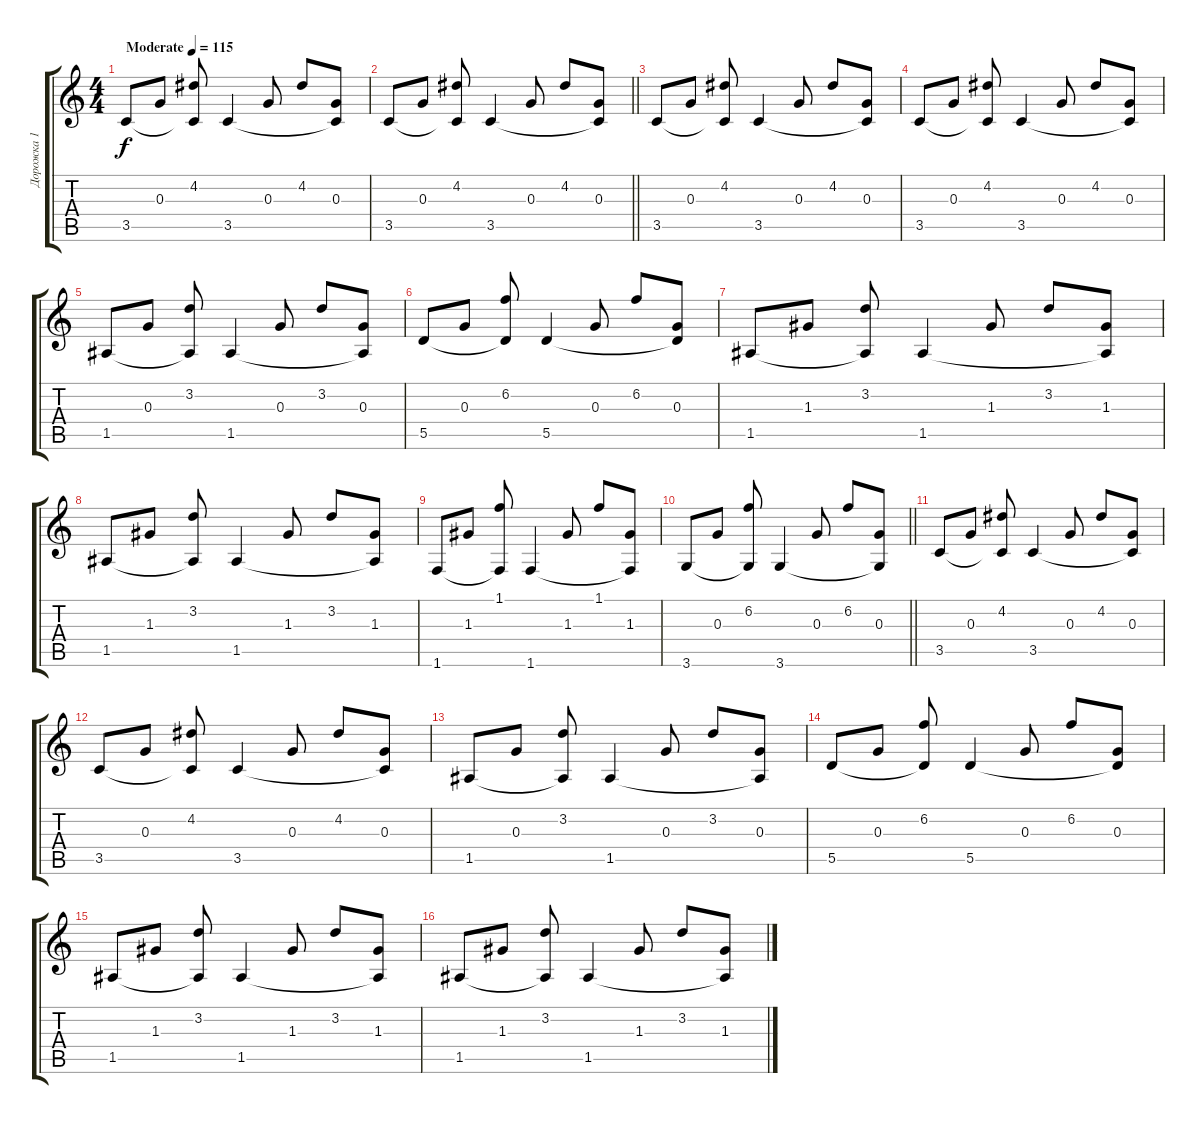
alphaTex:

\track ("Дорожка 1" "Дорожка 1") {instrument electricguitarjazz}
\staff {score tabs}
\tuning (E4 B3 G3 D3 A2 E2) {hide}
\ts (4 4)
\tempo (115 "Moderate")
\clef g2
\ks c
3.5.8{dy f instrument electricguitarjazz} 0.3.8 (4.2 3.5{t}).8 3.5.4 0.3.8 4.2.8 (0.3 3.5{t}).8 |
\barLineRight lightlight
3.5.8 0.3.8 (4.2 3.5{t}).8 3.5.4 0.3.8 4.2.8 (0.3 3.5{t}).8 |
3.5.8 0.3.8 (4.2 3.5{t}).8 3.5.4 0.3.8 4.2.8 (0.3 3.5{t}).8 |
3.5.8 0.3.8 (4.2 3.5{t}).8 3.5.4 0.3.8 4.2.8 (0.3 3.5{t}).8 |
1.5.8 0.3.8 (3.2 1.5{t}).8 1.5.4 0.3.8 3.2.8 (0.3 1.5{t}).8 |
5.5.8 0.3.8 (6.2 5.5{t}).8 5.5.4 0.3.8 6.2.8 (0.3 5.5{t}).8 |
1.5.8 1.3.8 (3.2 1.5{t}).8 1.5.4 1.3.8 3.2.8 (1.3 1.5{t}).8 |
1.5.8 1.3.8 (3.2 1.5{t}).8 1.5.4 1.3.8 3.2.8 (1.3 1.5{t}).8 |
1.6.8 1.3.8 (1.1 1.6{t}).8 1.6.4 1.3.8 1.1.8 (1.3 1.6{t}).8 |
\barLineRight lightlight
3.6.8 0.3.8 (6.2 3.6{t}).8 3.6.4 0.3.8 6.2.8 (0.3 3.6{t}).8 |
3.5.8 0.3.8 (4.2 3.5{t}).8 3.5.4 0.3.8 4.2.8 (0.3 3.5{t}).8 |
3.5.8 0.3.8 (4.2 3.5{t}).8 3.5.4 0.3.8 4.2.8 (0.3 3.5{t}).8 |
1.5.8 0.3.8 (3.2 1.5{t}).8 1.5.4 0.3.8 3.2.8 (0.3 1.5{t}).8 |
5.5.8 0.3.8 (6.2 5.5{t}).8 5.5.4 0.3.8 6.2.8 (0.3 5.5{t}).8 |
1.5.8 1.3.8 (3.2 1.5{t}).8 1.5.4 1.3.8 3.2.8 (1.3 1.5{t}).8 |
1.5.8 1.3.8 (3.2 1.5{t}).8 1.5.4 1.3.8 3.2.8 (1.3 1.5{t}).8
